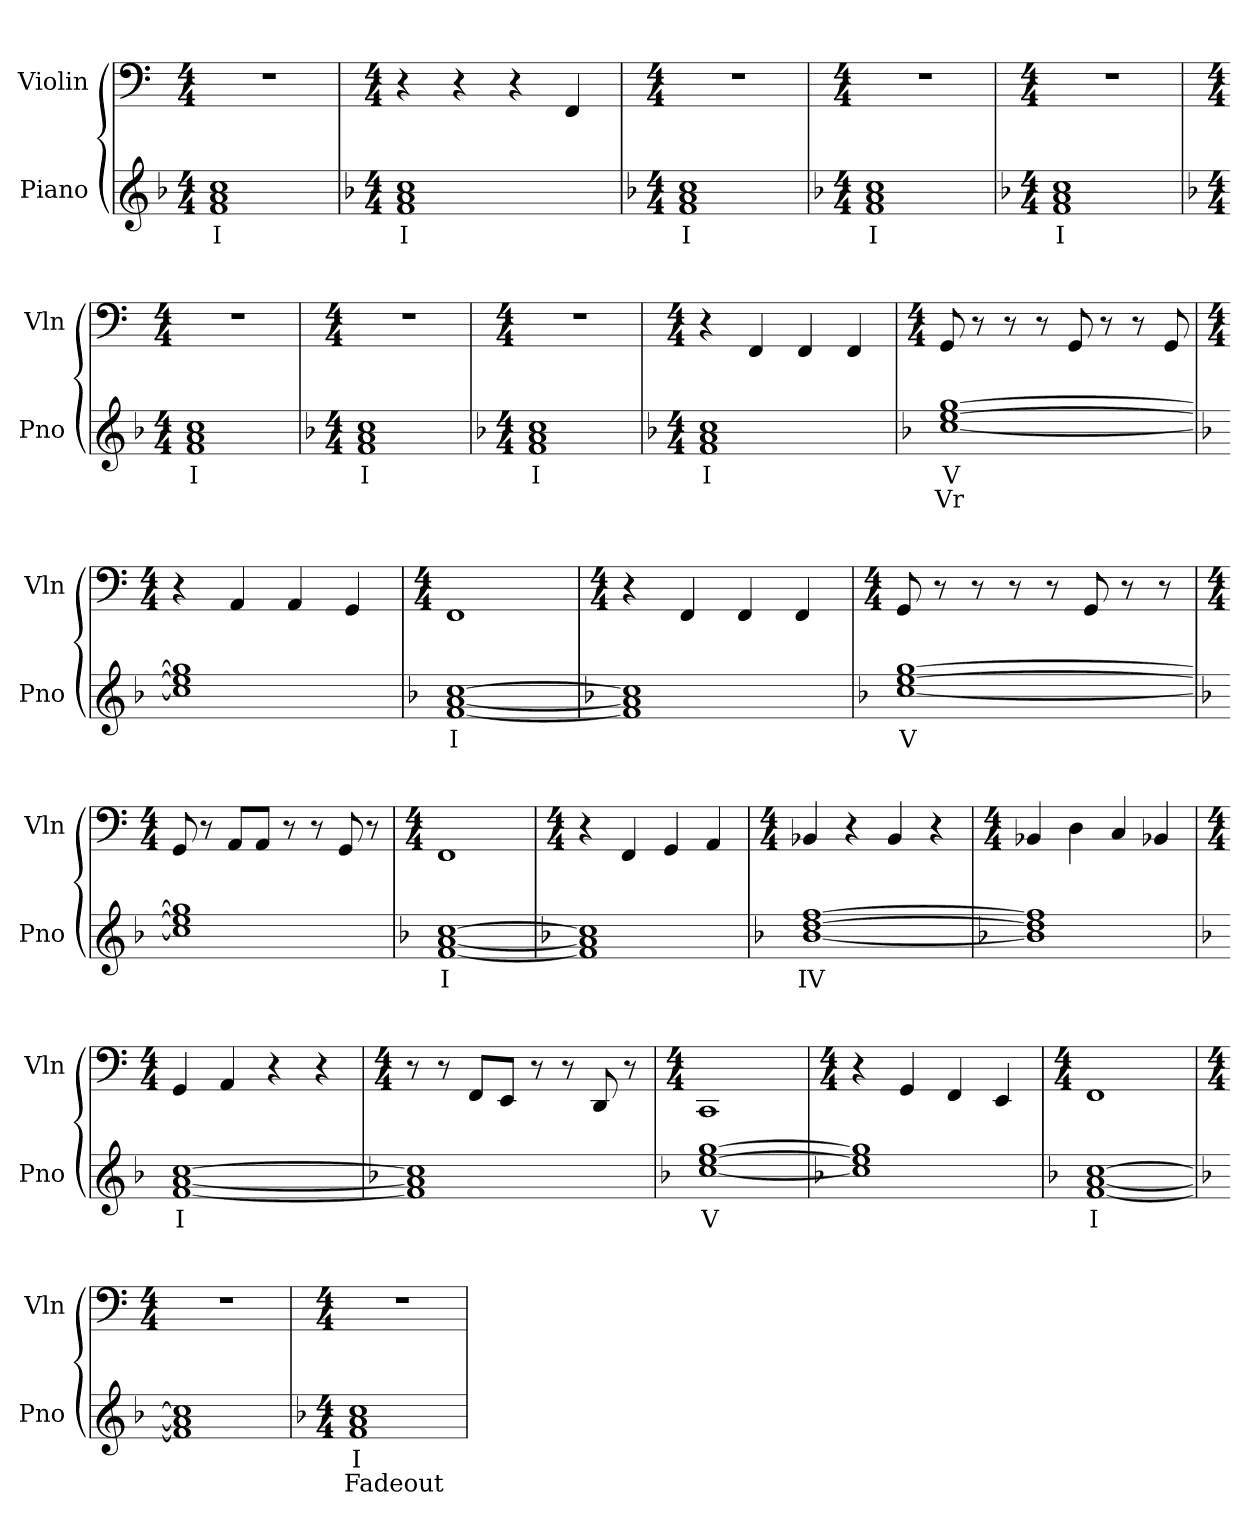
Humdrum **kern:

**kern	**text	**text	**kern
*part2	*part2	*part2	*part1
*staff2	*staff2	*staff2	*staff1
*I"Piano	*	*	*I"Violin
*I'Pno	*	*	*I'Vln
*k[b-]	*	*	*
*F:	*	*	*
*M4/4	*	*	*M4/4
=	=	=	=
1f 1a 1cc	I	.	1r
=	=	=	=
*k[b-]	*	*	*
*F:	*	*	*
*M4/4	*	*	*M4/4
1f 1a 1cc	I	.	4r
.	.	.	4r
.	.	.	4r
.	.	.	4FF
=	=	=	=
*k[b-]	*	*	*
*F:	*	*	*
*M4/4	*	*	*M4/4
1f 1a 1cc	I	.	1r
=	=	=	=
*k[b-]	*	*	*
*F:	*	*	*
*M4/4	*	*	*M4/4
1f 1a 1cc	I	.	1r
=	=	=	=
*k[b-]	*	*	*
*F:	*	*	*
*M4/4	*	*	*M4/4
1f 1a 1cc	I	.	1r
=	=	=	=
*k[b-]	*	*	*
*F:	*	*	*
*M4/4	*	*	*M4/4
1f 1a 1cc	I	.	1r
=	=	=	=
*k[b-]	*	*	*
*F:	*	*	*
*M4/4	*	*	*M4/4
1f 1a 1cc	I	.	1r
=	=	=	=
*k[b-]	*	*	*
*F:	*	*	*
*M4/4	*	*	*M4/4
1f 1a 1cc	I	.	1r
=	=	=	=
*k[b-]	*	*	*
*F:	*	*	*
*M4/4	*	*	*M4/4
1f 1a 1cc	I	.	4r
.	.	.	4FF
.	.	.	4FF
.	.	.	4FF
=	=	=	=
*k[b-]	*	*	*
*F:	*	*	*
*	*	*	*M4/4
[1cc [1ee [1gg	V	Vr	8GG
.	.	.	8r
.	.	.	8r
.	.	.	8r
.	.	.	8GG
.	.	.	8r
.	.	.	8r
.	.	.	8GG
=	=	=	=
*k[b-]	*	*	*
*F:	*	*	*
*	*	*	*M4/4
1cc] 1ee] 1gg]	.	.	4r
.	.	.	4AA
.	.	.	4AA
.	.	.	4GG
=	=	=	=
*k[b-]	*	*	*
*F:	*	*	*
*	*	*	*M4/4
[1f [1a [1cc	I	.	1FF
=	=	=	=
*k[b-]	*	*	*
*F:	*	*	*
*	*	*	*M4/4
1f] 1a] 1cc]	.	.	4r
.	.	.	4FF
.	.	.	4FF
.	.	.	4FF
=	=	=	=
*k[b-]	*	*	*
*F:	*	*	*
*	*	*	*M4/4
[1cc [1ee [1gg	V	.	8GG
.	.	.	8r
.	.	.	8r
.	.	.	8r
.	.	.	8r
.	.	.	8GG
.	.	.	8r
.	.	.	8r
=	=	=	=
*k[b-]	*	*	*
*F:	*	*	*
*	*	*	*M4/4
1cc] 1ee] 1gg]	.	.	8GG
.	.	.	8r
.	.	.	8AAL
.	.	.	8AAJ
.	.	.	8r
.	.	.	8r
.	.	.	8GG
.	.	.	8r
=	=	=	=
*k[b-]	*	*	*
*F:	*	*	*
*	*	*	*M4/4
[1f [1a [1cc	I	.	1FF
=	=	=	=
*k[b-]	*	*	*
*F:	*	*	*
*	*	*	*M4/4
1f] 1a] 1cc]	.	.	4r
.	.	.	4FF
.	.	.	4GG
.	.	.	4AA
=	=	=	=
*k[b-]	*	*	*
*F:	*	*	*
*	*	*	*M4/4
[1b- [1dd [1ff	IV	.	4BB-X
.	.	.	4r
.	.	.	4BB-
.	.	.	4r
=	=	=	=
*k[b-]	*	*	*
*F:	*	*	*
*	*	*	*M4/4
1b-] 1dd] 1ff]	.	.	4BB-X
.	.	.	4D
.	.	.	4C
.	.	.	4BB-X
=	=	=	=
*k[b-]	*	*	*
*F:	*	*	*
*	*	*	*M4/4
[1f [1a [1cc	I	.	4GG
.	.	.	4AA
.	.	.	4r
.	.	.	4r
=	=	=	=
*k[b-]	*	*	*
*F:	*	*	*
*	*	*	*M4/4
1f] 1a] 1cc]	.	.	8r
.	.	.	8r
.	.	.	8FFL
.	.	.	8EEJ
.	.	.	8r
.	.	.	8r
.	.	.	8DD
.	.	.	8r
=	=	=	=
*k[b-]	*	*	*
*F:	*	*	*
*	*	*	*M4/4
[1cc [1ee [1gg	V	.	1CC
=	=	=	=
*k[b-]	*	*	*
*F:	*	*	*
*	*	*	*M4/4
1cc] 1ee] 1gg]	.	.	4r
.	.	.	4GG
.	.	.	4FF
.	.	.	4EE
=	=	=	=
*k[b-]	*	*	*
*F:	*	*	*
*	*	*	*M4/4
[1f [1a [1cc	I	.	1FF
=	=	=	=
*k[b-]	*	*	*
*F:	*	*	*
*	*	*	*M4/4
1f] 1a] 1cc]	.	.	1r
=	=	=	=
*k[b-]	*	*	*
*F:	*	*	*
*M4/4	*	*	*M4/4
1f 1a 1cc	I	Fadeout	1r
=	=	=	=
*-	*-	*-	*-
